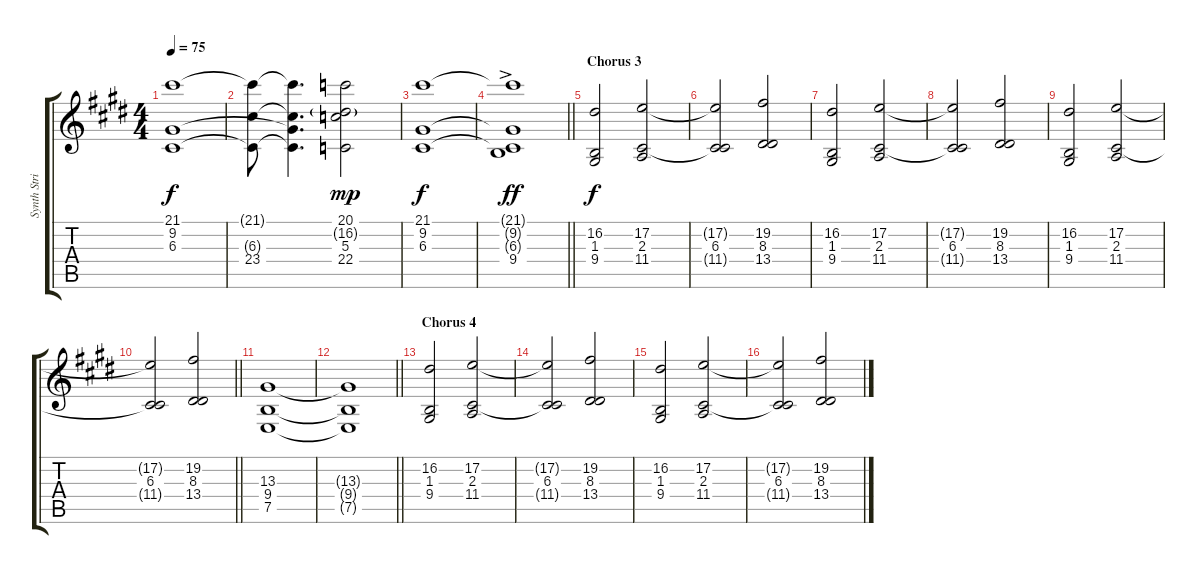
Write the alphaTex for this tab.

\track ("Synth Strings" "Synth Stri") {instrument synthstrings1}
\staff {score tabs}
\tuning (E4 B3 G3 D3 A2 E2) {hide}
\ts (4 4)
\tempo 75
\clef g2
\ks e
(21.1 9.2 6.3).1{dy f} |
(21.1{t} 6.3{t} 23.4).8 (21.1{t} 9.2{t} 6.3{t} 23.4{t}).4{d} (20.1 16.2{g} 5.3 22.4).2{dy mp} |
(21.1 9.2 6.3).1{dy f} |
\barLineRight lightlight
(21.1{t} 9.2{t} 6.3{t} 9.4{ac}).1{dy ff} |
\section ("" "Chorus 3")
(16.2 1.3 9.4).2{dy f} (17.2 2.3 11.4).2 |
(17.2{t} 6.3 11.4{t}).2 (19.2 8.3 13.4).2 |
(16.2 1.3 9.4).2 (17.2 2.3 11.4).2 |
(17.2{t} 6.3 11.4{t}).2 (19.2 8.3 13.4).2 |
(16.2 1.3 9.4).2 (17.2 2.3 11.4).2 |
\barLineRight lightlight
(17.2{t} 6.3 11.4{t}).2 (19.2 8.3 13.4).2 |
(13.3 9.4 7.5).1 |
\barLineRight lightlight
(13.3{t} 9.4{t} 7.5{t}).1 |
\section ("" "Chorus 4")
(16.2 1.3 9.4).2 (17.2 2.3 11.4).2 |
(17.2{t} 6.3 11.4{t}).2 (19.2 8.3 13.4).2 |
(16.2 1.3 9.4).2 (17.2 2.3 11.4).2 |
(17.2{t} 6.3 11.4{t}).2 (19.2 8.3 13.4).2
